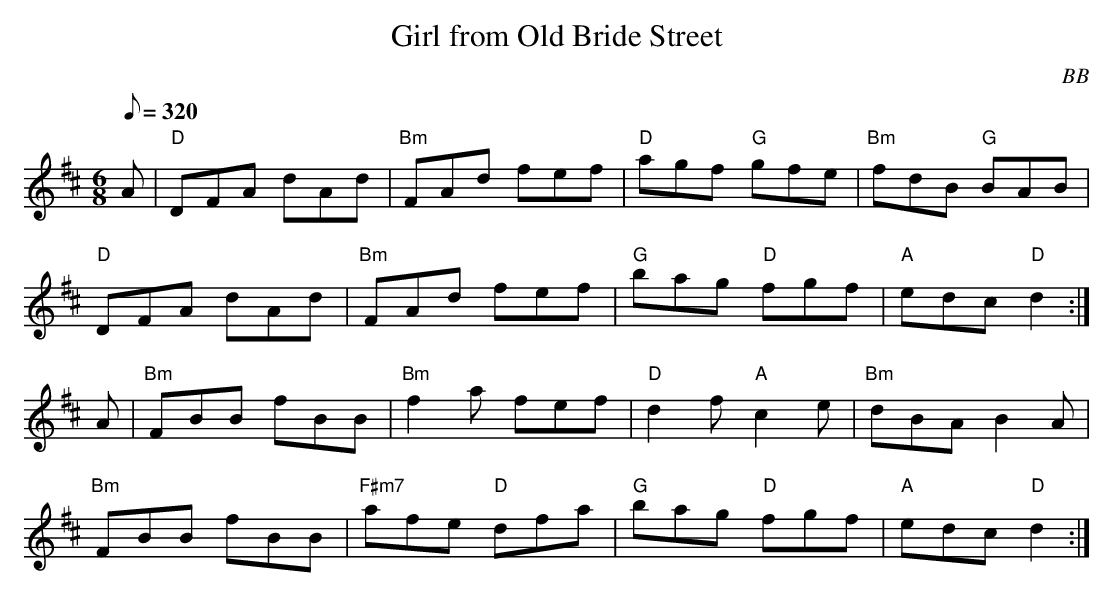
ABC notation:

X:1
T: Girl from Old Bride Street
C: BB
Q: 1/8=320
M: 6/8
L: 1/8
K: D
A | "D"DFA dAd | "Bm"FAd fef | "D"agf "G"gfe | "Bm"fdB "G"BAB |
"D"DFA dAd | "Bm"FAd fef | "G"bag "D"fgf | "A"edc "D"d2 :|
A |"Bm"FBB fBB | "Bm"f2 a fef | "D"d2f "A"c2e | "Bm"dBA B2 A |
"Bm"FBB fBB | "F#m7"afe "D"dfa | "G"bag "D"fgf | "A"edc "D"d2 :|
